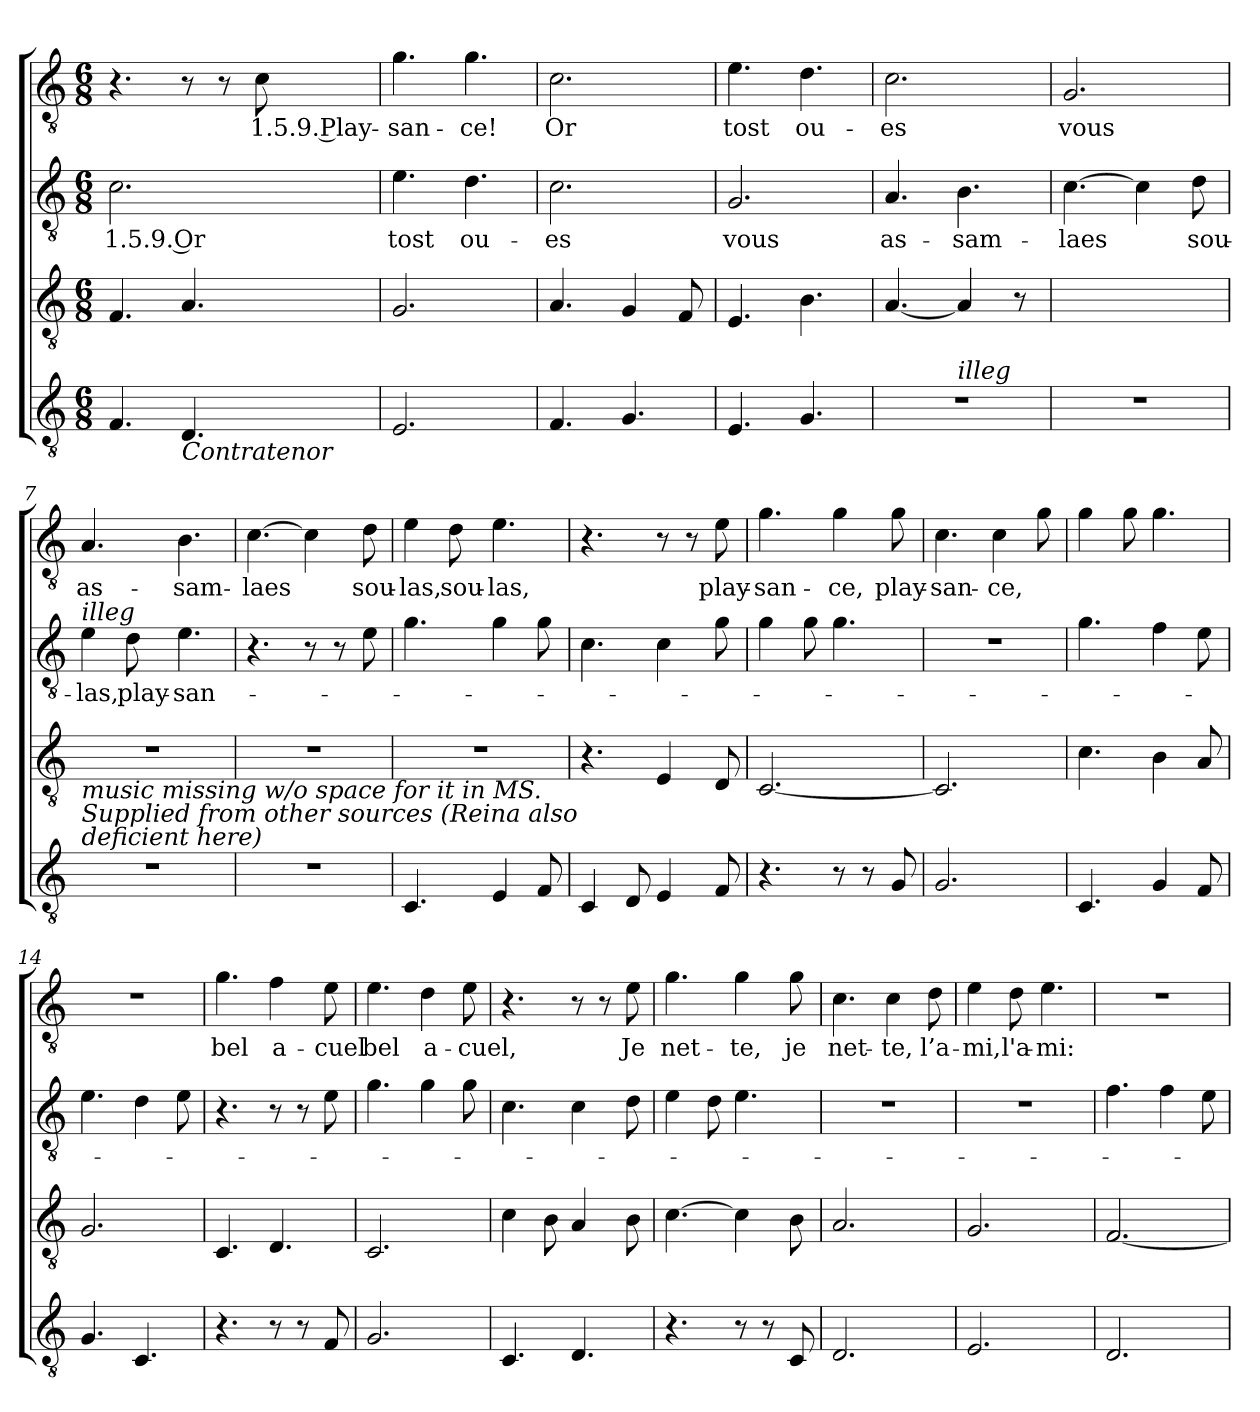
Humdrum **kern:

**kern	**kern	**kern	**text	**kern	**text
*part4	*part3	*part2	*part2	*part1	*part1
*staff4	*staff3	*staff2	*staff2	*staff1	*staff1
*clefGv2	*clefGv2	*clefGv2	*	*clefGv2	*
*k[]	*k[]	*k[]	*	*k[]	*
*C:	*C:	*C:	*	*C:	*
*M6/8	*M6/8	*M6/8	*	*M6/8	*
=1	=1	=1	=1	=1	=1
!	!	!	!LO:LY:b	!	!
4.F/	4.F/	2.c\	1.5.9. Or	4.r	.
!LO:TX:b:i:t=Contratenor	!	!	!	!	!
4.D/	4.A/	.	.	8r	.
.	.	.	.	8r	.
!	!	!	!	!	!LO:LY:b
.	.	.	.	8c\	1.5.9. Play-
=2	=2	=2	=2	=2	=2
!	!	!	!LO:LY:b	!	!LO:LY:b
2.E/	2.G/	4.e\	tost	4.g\	-san-
!	!	!	!LO:LY:b	!	!LO:LY:b
.	.	4.d\	ou-	4.g\	-ce!
=3	=3	=3	=3	=3	=3
!	!	!	!LO:LY:b	!	!LO:LY:b
4.F/	4.A/	2.c\	-es	2.c\	Or
4.G/	4G/	.	.	.	.
.	8F/	.	.	.	.
=4	=4	=4	=4	=4	=4
!	!	!	!LO:LY:b	!	!LO:LY:b
4.E/	4.E/	2.G/	vous	4.e\	tost
!	!	!	!	!	!LO:LY:b
4.G/	4.B\	.	.	4.d\	ou-
=5	=5	=5	=5	=5	=5
!	!	!	!LO:LY:b	!	!LO:LY:b
*^	*	*	*	*	*
2.r	4.ryy	[4.A/	4.A/	as-	2.c\	-es
!	!LO:TX:a:i:t=illeg	!	!	!	!	!
!	!	!	!	!LO:LY:b	!	!
.	4.ryy	4A/]	4.B\	-sam-	.	.
.	.	8r	.	.	.	.
=6	=6	=6	=6	=6	=6	=6
!	!	!	!	!LO:LY:b	!	!LO:LY:b
*v	*v	*	*	*	*	*
2.r	4.ryy	[4.c\	-laes	2.G/	vous
.	4.ryy	4c\]	.	.	.
!	!	!	!LO:LY:b	!	!
.	.	8d\	sou-	.	.
=7	=7	=7	=7	=7	=7
!	!	!LO:TX:a:i:t=illeg	!	!	!
!	!LO:TX:b:i:t=music missing w/o space for it in MS. \nSupplied from other sources (Reina also\ndeficient here)	!	!	!	!
!	!	!	!LO:LY:b	!	!LO:LY:b
2.r	2.r	4e\	-las,	4.A/	as-
!	!	!	!LO:LY:b	!	!
.	.	8d\	play-	.	.
!	!	!	!LO:LY:b	!	!LO:LY:b
.	.	4.e\	-san-	4.B\	-sam-
=8	=8	=8	=8	=8	=8
!	!	!	!	!	!LO:LY:b
2.r	2.r	4.r	.	[4.c\	-laes
.	.	8r	.	4c\]	.
.	.	8r	.	.	.
!	!	!	!	!	!LO:LY:b
.	.	8e\	.	8d\	sou-
=9	=9	=9	=9	=9	=9
!	!	!	!	!	!LO:LY:b
4.C/	2.r	4.g\	.	4e\	-las,
!	!	!	!	!	!LO:LY:b
.	.	.	.	8d\	sou-
!	!	!	!	!	!LO:LY:b
4E/	.	4g\	.	4.e\	-las,
8F/	.	8g\	.	.	.
!!LO:LB:g=z
=10	=10	=10	=10	=10	=10
4C/	4.r	4.c\	.	4.r	.
8D/	.	.	.	.	.
4E/	4E/	4c\	.	8r	.
.	.	.	.	8r	.
!	!	!	!	!	!LO:LY:b
8F/	8D/	8g\	.	8e\	play-
=11	=11	=11	=11	=11	=11
!	!	!	!	!	!LO:LY:b
4.r	[2.C/	4g\	.	4.g\	-san-
.	.	8g\	.	.	.
!	!	!	!	!	!LO:LY:b
8r	.	4.g\	.	4g\	-ce,
8r	.	.	.	.	.
!	!	!	!	!	!LO:LY:b
8G/	.	.	.	8g\	play-
=12	=12	=12	=12	=12	=12
!	!	!	!	!	!LO:LY:b
2.G/	2.C/]	2.r	.	4.c\	-san-
!	!	!	!	!	!LO:LY:b
.	.	.	.	4c\	-ce,
.	.	.	.	8g\	.
=13	=13	=13	=13	=13	=13
4.C/	4.c\	4.g\	.	4g\	.
.	.	.	.	8g\	.
4G/	4B\	4f\	.	4.g\	.
8F/	8A/	8e\	.	.	.
=14	=14	=14	=14	=14	=14
4.G/	2.G/	4.e\	.	2.r	.
4.C/	.	4d\	.	.	.
.	.	8e\	.	.	.
=15	=15	=15	=15	=15	=15
!	!	!	!	!	!LO:LY:b
4.r	4.C/	4.r	.	4.g\	bel
!	!	!	!	!	!LO:LY:b
8r	4.D/	8r	.	4f\	a-
8r	.	8r	.	.	.
!	!	!	!	!	!LO:LY:b
8F/	.	8e\	.	8e\	-cuel
=16	=16	=16	=16	=16	=16
!	!	!	!	!	!LO:LY:b
2.G/	2.C/	4.g\	.	4.e\	bel
!	!	!	!	!	!LO:LY:b
.	.	4g\	.	4d\	a-
!	!	!	!	!	!LO:LY:b
.	.	8g\	.	8e\	-cuel,
=17	=17	=17	=17	=17	=17
4.C/	4c\	4.c\	.	4.r	.
.	8B\	.	.	.	.
4.D/	4A/	4c\	.	8r	.
.	.	.	.	8r	.
!	!	!	!	!	!LO:LY:b
.	8B\	8d\	.	8e\	Je
=18	=18	=18	=18	=18	=18
!	!	!	!	!	!LO:LY:b
4.r	[4.c\	4e\	.	4.g\	net-
.	.	8d\	.	.	.
!	!	!	!	!	!LO:LY:b
8r	4c\]	4.e\	.	4g\	-te,
8r	.	.	.	.	.
!	!	!	!	!	!LO:LY:b
8C/	8B\	.	.	8g\	je
=19	=19	=19	=19	=19	=19
!	!	!	!	!	!LO:LY:b
2.D/	2.A/	2.r	.	4.c\	net-
!	!	!	!	!	!LO:LY:b
.	.	.	.	4c\	-te,
!	!	!	!	!	!LO:LY:b
.	.	.	.	8d\	l’a-
!!LO:PB:g=z
=20	=20	=20	=20	=20	=20
!	!	!	!	!	!LO:LY:b
2.E/	2.G/	2.r	.	4e\	-mi,
!	!	!	!	!	!LO:LY:b
.	.	.	.	8d\	l'a-
!	!	!	!	!	!LO:LY:b
.	.	.	.	4.e\	-mi:
=21	=21	=21	=21	=21	=21
2.D/	[2.F/	4.f\	.	2.r	.
.	.	4f\	.	.	.
.	.	8e\	.	.	.
=	=	=	=	=	=
*-	*-	*-	*-	*-	*-
